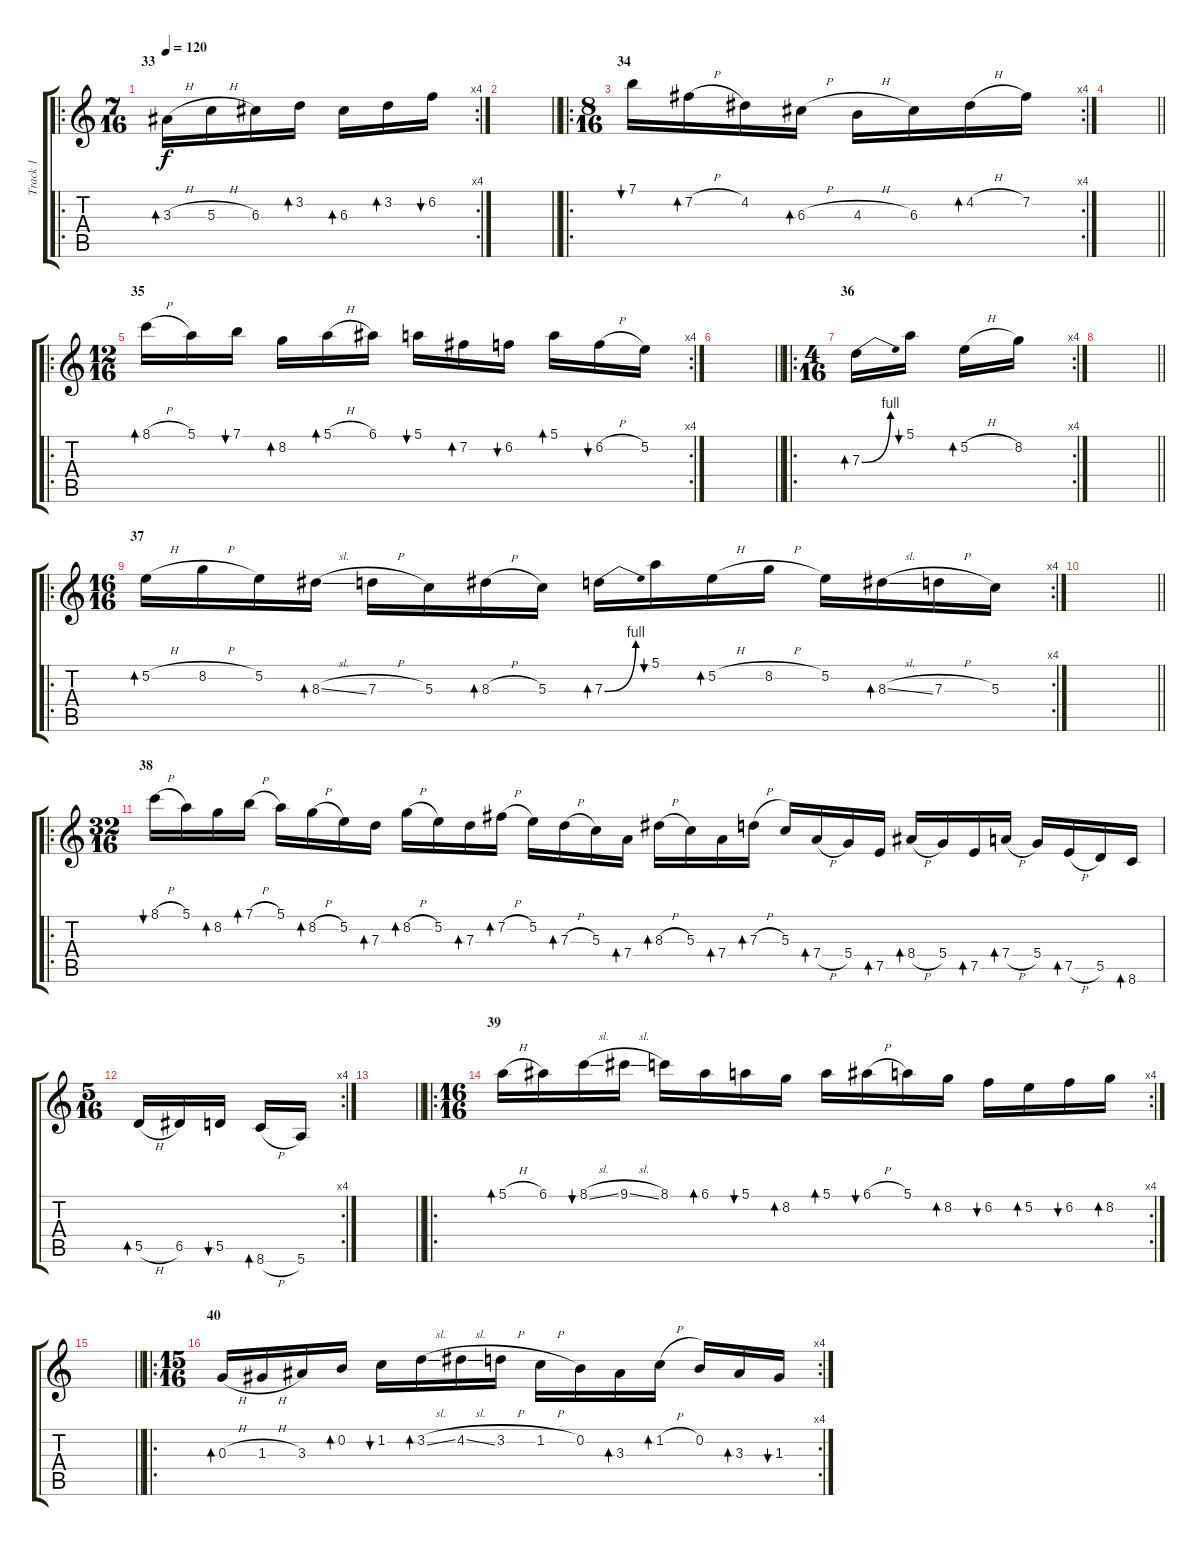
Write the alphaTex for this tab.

\track ("Track 1" "Track 1") {instrument distortionguitar}
\staff {score tabs}
\tuning (E4 B3 G3 D3 A2 E2) {hide}
\ro
\rc 4
\ts (7 16)
\section ("" "33")
\tempo 120
\clef g2
\ks c
3.3{h}.16{bd 60 dy f} 5.3{h}.16 6.3.16 3.2.16{bd 60} 6.3.16{bd 60} 3.2.16{bd 60} 6.2.16{bu 60} |
\barLineRight lightlight
|
\ro
\rc 4
\ts (8 16)
\section ("" "34")
7.1.16{bu 60} 7.2{h}.16{bd 60} 4.2.16 6.3{h}.16{bd 60} 4.3{h}.16 6.3.16 4.2{h}.16{bd 60} 7.2.16 |
\barLineRight lightlight
|
\ro
\rc 4
\ts (12 16)
\section ("" "35")
8.1{h}.16{bd 60} 5.1.16 7.1.16{bu 60} 8.2.16{bd 60} 5.1{h}.16{bd 60} 6.1.16 5.1.16{bu 60} 7.2.16{bd 60} 6.2.16{bu 60} 5.1.16{bd 60} 6.2{h}.16{bu 60} 5.2.16 |
\barLineRight lightlight
|
\ro
\rc 4
\ts (4 16)
\section ("" "36")
7.3{be (bend 0 0 60 4)}.16{bd 60} 5.1.16{bu 60} 5.2{h}.16{bd 60} 8.2.16 |
\barLineRight lightlight
|
\ro
\rc 4
\ts (16 16)
\section ("" "37")
5.2{h}.16{bd 60} 8.2{h}.16 5.2.16 8.3{sl}.16{bd 60} 7.3{h}.16 5.3.16 8.3{h}.16{bd 60} 5.3.16 7.3{be (bend 0 0 60 4)}.16{bd 60} 5.1.16{bu 60} 5.2{h}.16{bd 60} 8.2{h}.16 5.2.16 8.3{sl}.16{bd 60} 7.3{h}.16 5.3.16 |
\barLineRight lightlight
|
\ro
\ts (32 16)
\section ("" "38")
8.1{h}.16{bu 60} 5.1.16 8.2.16{bd 60} 7.1{h}.16{bd 60} 5.1.16 8.2{h}.16{bd 60} 5.2.16 7.3.16{bd 60} 8.2{h}.16{bd 60} 5.2.16 7.3.16{bd 60} 7.2{h}.16{bd 60} 5.2.16 7.3{h}.16{bd 60} 5.3.16 7.4.16{bd 60} 8.3{h}.16{bd 60} 5.3.16 7.4.16{bd 60} 7.3{h}.16{bd 60} 5.3.16 7.4{h}.16{bd 60} 5.4.16 7.5.16{bd 60} 8.4{h}.16{bd 60} 5.4.16 7.5.16{bd 60} 7.4{h}.16{bd 60} 5.4.16 7.5{h}.16{bd 60} 5.5.16 8.6.16{bd 60} |
\rc 4
\ts (5 16)
5.5{h}.16{bd 60} 6.5.16 5.5.16{bu 60} 8.6{h}.16{bd 60} 5.6.16 |
\barLineRight lightlight
|
\ro
\rc 4
\ts (16 16)
\section ("" "39")
5.1{h}.16{bd 60} 6.1.16 8.1{sl}.16{bu 60} 9.1{sl}.16 8.1.16 6.1.16{bd 60} 5.1.16{bu 60} 8.2.16{bd 60} 5.1.16{bd 60} 6.1{h}.16{bu 60} 5.1.16 8.2.16{bd 60} 6.2.16{bu 60} 5.2.16{bd 60} 6.2.16{bu 60} 8.2.16{bd 60} |
\barLineRight lightlight
|
\ro
\rc 4
\ts (15 16)
\section ("" "40")
0.3{h}.16{bd 60} 1.3{h}.16 3.3.16 0.2.16{bd 60} 1.2.16{bu 60} 3.2{sl}.16{bd 60} 4.2{sl}.16 3.2{h}.16 1.2{h}.16 0.2.16 3.3.16{bd 60} 1.2{h}.16{bd 60} 0.2.16 3.3.16{bd 60} 1.3.16{bu 60}
